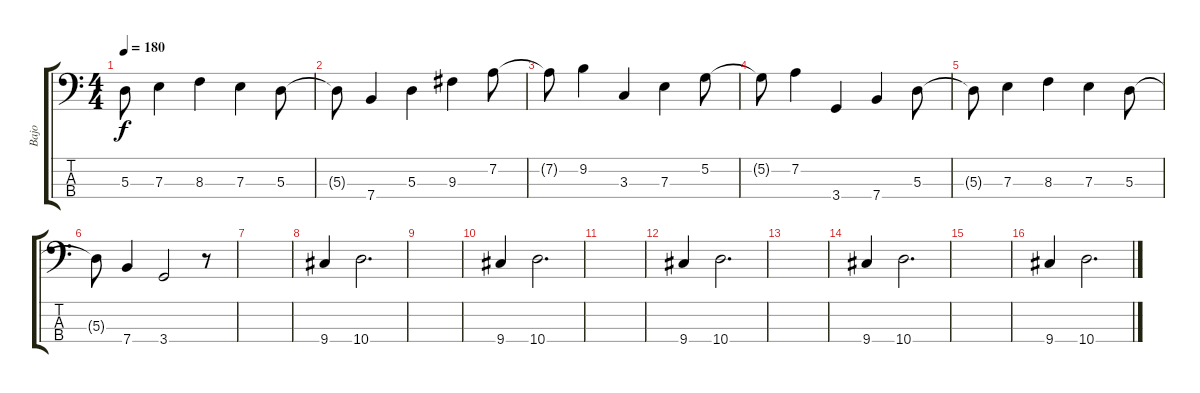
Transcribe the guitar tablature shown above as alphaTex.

\track ("Bajo" "Bajo") {instrument electricbasspick}
\staff {score tabs}
\tuning (G2 D2 A1 E1) {hide}
\ts (4 4)
\tempo 180
\clef f4
\ks c
5.3{t}.8{dy f} 7.3.4 8.3.4 7.3.4 5.3.8 |
5.3{t}.8 7.4.4 5.3.4 9.3.4 7.2.8 |
7.2{t}.8 9.2.4 3.3.4 7.3.4 5.2.8 |
5.2{t}.8 7.2.4 3.4.4 7.4.4 5.3.8 |
5.3{t}.8 7.3.4 8.3.4 7.3.4 5.3.8 |
5.3{t}.8 7.4.4 3.4.2 r.8 |
|
9.4.4 10.4.2{d} |
|
9.4.4 10.4.2{d} |
|
9.4.4 10.4.2{d} |
|
9.4.4 10.4.2{d} |
|
9.4.4 10.4.2{d}
